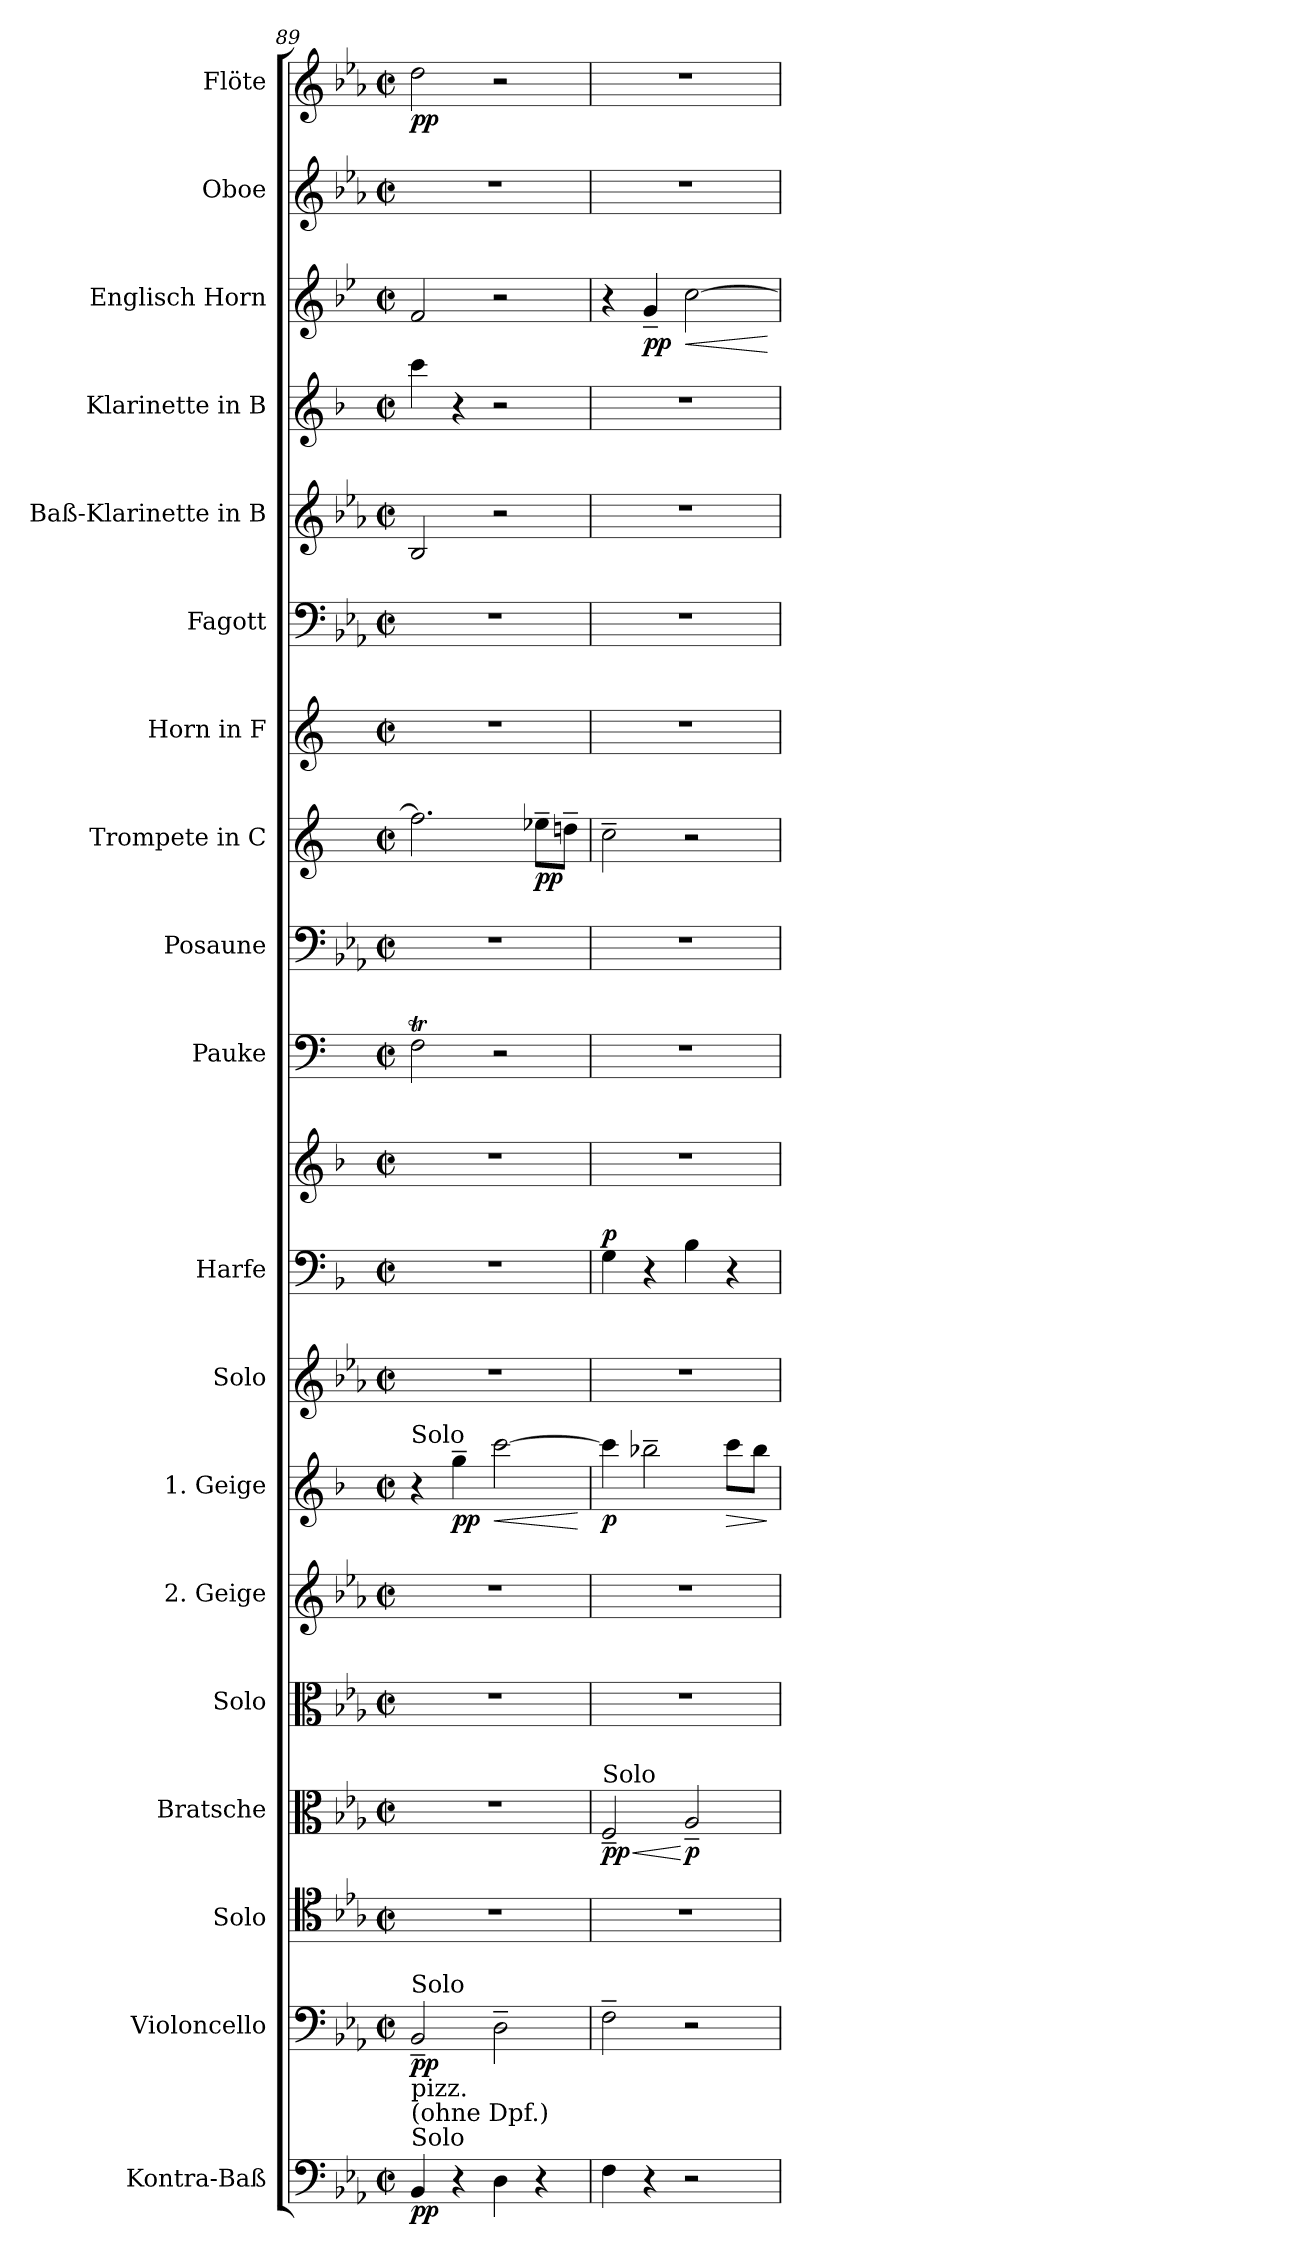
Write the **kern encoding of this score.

**kern	**dynam	**kern	**dynam	**kern	**kern	**dynam	**kern	**kern	**kern	**dynam	**kern	**kern	**kern	**dynam	**kern	**kern	**kern	**dynam	**kern	**kern	**kern	**kern	**kern	**dynam	**kern	**kern	**dynam
*part19	*part19	*part18	*part18	*part17	*part16	*part16	*part15	*part14	*part13	*part13	*part12	*part11	*part11	*part11	*part10	*part9	*part8	*part8	*part7	*part6	*part5	*part4	*part3	*part3	*part2	*part1	*part1
*staff20	*staff20	*staff19	*staff19	*staff18	*staff17	*staff17	*staff16	*staff15	*staff14	*staff14	*staff13	*staff12	*staff11	*staff11/12	*staff10	*staff9	*staff8	*staff8	*staff7	*staff6	*staff5	*staff4	*staff3	*staff3	*staff2	*staff1	*staff1
*I"Kontra-Baß	*	*I"Violoncello	*	*I"Solo	*I"Bratsche	*	*I"Solo	*I"2. Geige	*I"1. Geige	*	*I"Solo	*I"Harfe	*	*	*I"Pauke	*I"Posaune	*I"Trompete in C	*	*I"Horn in F	*I"Fagott	*I"Baß-Klarinette in B	*I"Klarinette in B	*I"Englisch Horn	*	*I"Oboe	*I"Flöte	*
*	*	*I'Vlc.	*	*I'Solo	*I'Br.	*	*I'Solo	*I'2. Gg	*I'1. Gg.	*	*I'Solo	*I'Hrf.	*	*	*I'Pk.	*I'Pos.	*I'Trp.	*	*I'Hr. F	*I'Fg.	*	*I'Kl. B	*I'E. H.	*	*I'Ob.	*I'Fl.	*
*clefF4	*	*clefF4	*	*clefC4	*clefC3	*	*clefC3	*clefG2	*clefG2	*	*clefG2	*clefF4	*clefG2	*	*clefF4	*clefF4	*clefG2	*	*clefG2	*clefF4	*clefG2	*clefG2	*clefG2	*	*clefG2	*clefG2	*
*ITrd7c12	*	*	*	*	*	*	*	*	*ITrd1c2	*	*	*ITrd1c2	*ITrd1c2	*	*	*	*	*	*ITrd4c7	*	*ITrd8c14	*ITrd1c2	*ITrd4c7	*	*	*	*
*k[b-e-a-]	*	*k[b-e-a-]	*	*k[b-e-a-]	*k[b-e-a-]	*	*k[b-e-a-]	*k[b-e-a-]	*k[b-e-a-]	*	*k[b-e-a-]	*k[b-e-a-]	*k[b-e-a-]	*	*k[]	*k[b-e-a-]	*k[]	*	*k[b-]	*k[b-e-a-]	*k[b-e-a-]	*k[b-e-a-]	*k[b-e-a-]	*	*k[b-e-a-]	*k[b-e-a-]	*
*M2/2	*	*M2/2	*	*M2/2	*M2/2	*	*M2/2	*M2/2	*M2/2	*	*M2/2	*M2/2	*M2/2	*	*M2/2	*M2/2	*M2/2	*	*M2/2	*M2/2	*M2/2	*M2/2	*M2/2	*	*M2/2	*M2/2	*
*met(c|)	*	*met(c|)	*	*met(c|)	*met(c|)	*	*met(c|)	*met(c|)	*met(c|)	*	*met(c|)	*met(c|)	*met(c|)	*	*met(c|)	*met(c|)	*met(c|)	*	*met(c|)	*met(c|)	*met(c|)	*met(c|)	*met(c|)	*	*met(c|)	*met(c|)	*
*MM120	*	*MM120	*	*MM120	*MM120	*	*MM120	*MM120	*MM120	*	*MM120	*MM120	*MM120	*	*MM120	*MM120	*MM120	*	*MM120	*MM120	*MM120	*MM120	*MM120	*	*MM120	*MM120	*
=89	=89	=89	=89	=89	=89	=89	=89	=89	=89	=89	=89	=89	=89	=89	=89	=89	=89	=89	=89	=89	=89	=89	=89	=89	=89	=89	=89
!	!	!	!	!	!	!	!	!	!LO:TX:a:t=Solo	!	!	!	!	!	!	!	!	!	!	!	!	!	!	!	!	!	!
!	!	!LO:TX:a:t=Solo	!	!	!	!	!	!	!	!	!	!	!	!	!	!	!	!	!	!	!	!	!	!	!	!	!
!LO:TX:a:t=Solo	!	!	!	!	!	!	!	!	!	!	!	!	!	!	!	!	!	!	!	!	!	!	!	!	!	!	!
!LO:TX:a:t=(ohne Dpf.)	!	!	!	!	!	!	!	!	!	!	!	!	!	!	!	!	!	!	!	!	!	!	!	!	!	!	!
!LO:TX:a:t=pizz.	!	!	!	!	!	!	!	!	!	!	!	!	!	!	!	!	!	!	!	!	!	!	!	!	!	!	!
!	!LO:DY:b	!	!LO:DY:b	!	!	!	!	!	!	!	!	!	!	!	!	!	!	!	!	!	!	!	!	!	!	!	!LO:DY:b
4BBB-/	pp	2BB-~/	pp	1r	1r	.	1r	1r	4r	.	1r	1r	1r	.	2FT\	1r	2.ff\]	.	1r	1r	2BB-/	4bb-\	2B-/	.	1r	2dd\	pp
!	!	!	!	!	!	!	!	!	!	!LO:DY:b	!	!	!	!	!	!	!	!	!	!	!	!	!	!	!	!	!
4r	.	.	.	.	.	.	.	.	4ff~\	pp	.	.	.	.	.	.	.	.	.	.	.	4r	.	.	.	.	.
!	!	!	!	!	!	!	!	!	!	!LO:HP:b	!	!	!	!	!	!	!	!	!	!	!	!	!	!	!	!	!
4DD\	.	2D~\	.	.	.	.	.	.	[2bb-\	<	.	.	.	.	2r	.	.	.	.	.	2r	2r	2r	.	.	2r	.
!	!	!	!	!	!	!	!	!	!	!	!	!	!	!	!	!	!	!LO:DY:b	!	!	!	!	!	!	!	!	!
4r	.	.	.	.	.	.	.	.	.	.	.	.	.	.	.	.	8ee-X~\L	pp	.	.	.	.	.	.	.	.	.
.	.	.	.	.	.	.	.	.	.	.	.	.	.	.	.	.	8ddn~\J	.	.	.	.	.	.	.	.	.	.
.	.	.	.	.	.	.	.	.	.	[	.	.	.	.	.	.	.	.	.	.	.	.	.	.	.	.	.
=90	=90	=90	=90	=90	=90	=90	=90	=90	=90	=90	=90	=90	=90	=90	=90	=90	=90	=90	=90	=90	=90	=90	=90	=90	=90	=90	=90
!	!	!	!	!	!LO:TX:a:t=Solo	!	!	!	!	!	!	!	!	!	!	!	!	!	!	!	!	!	!	!	!	!	!
!	!	!	!	!	!	!LO:HP:b	!	!	!	!	!	!	!	!	!	!	!	!	!	!	!	!	!	!	!	!	!
!	!	!	!	!	!	!LO:DY:n=1:b	!	!	!	!LO:DY:b	!	!	!	!LO:DY:a=2	!	!	!	!	!	!	!	!	!	!	!	!	!
4FF\	.	2F~\	.	1r	2F~/	< pp	1r	1r	4bb-\]	p	1r	4F\	1r	p	1r	1r	2cc~\	.	1r	1r	1r	1r	4r	.	1r	1r	.
!	!	!	!	!	!	!	!	!	!	!	!	!	!	!	!	!	!	!	!	!	!	!	!	!LO:DY:b	!	!	!
4r	.	.	.	.	.	.	.	.	2aa-X~\	.	.	4r	.	.	.	.	.	.	.	.	.	.	4c~/	pp	.	.	.
!	!	!	!	!	!	!LO:DY:n=2:b	!	!	!	!	!	!	!	!	!	!	!	!	!	!	!	!	!	!LO:HP:b	!	!	!
2r	.	2r	.	.	2A-~/	[ p	.	.	.	.	.	4A-\	.	.	.	.	2r	.	.	.	.	.	[2f\	<	.	.	.
!	!	!	!	!	!	!	!	!	!	!LO:HP:b	!	!	!	!	!	!	!	!	!	!	!	!	!	!	!	!	!
.	.	.	.	.	.	.	.	.	8bb-\L	>	.	4r	.	.	.	.	.	.	.	.	.	.	.	.	.	.	.
.	.	.	.	.	.	.	.	.	8aa-\J	.	.	.	.	.	.	.	.	.	.	.	.	.	.	.	.	.	.
.	.	.	.	.	.	.	.	.	.	]	.	.	.	.	.	.	.	.	.	.	.	.	.	[	.	.	.
=	=	=	=	=	=	=	=	=	=	=	=	=	=	=	=	=	=	=	=	=	=	=	=	=	=	=	=
*-	*-	*-	*-	*-	*-	*-	*-	*-	*-	*-	*-	*-	*-	*-	*-	*-	*-	*-	*-	*-	*-	*-	*-	*-	*-	*-	*-
